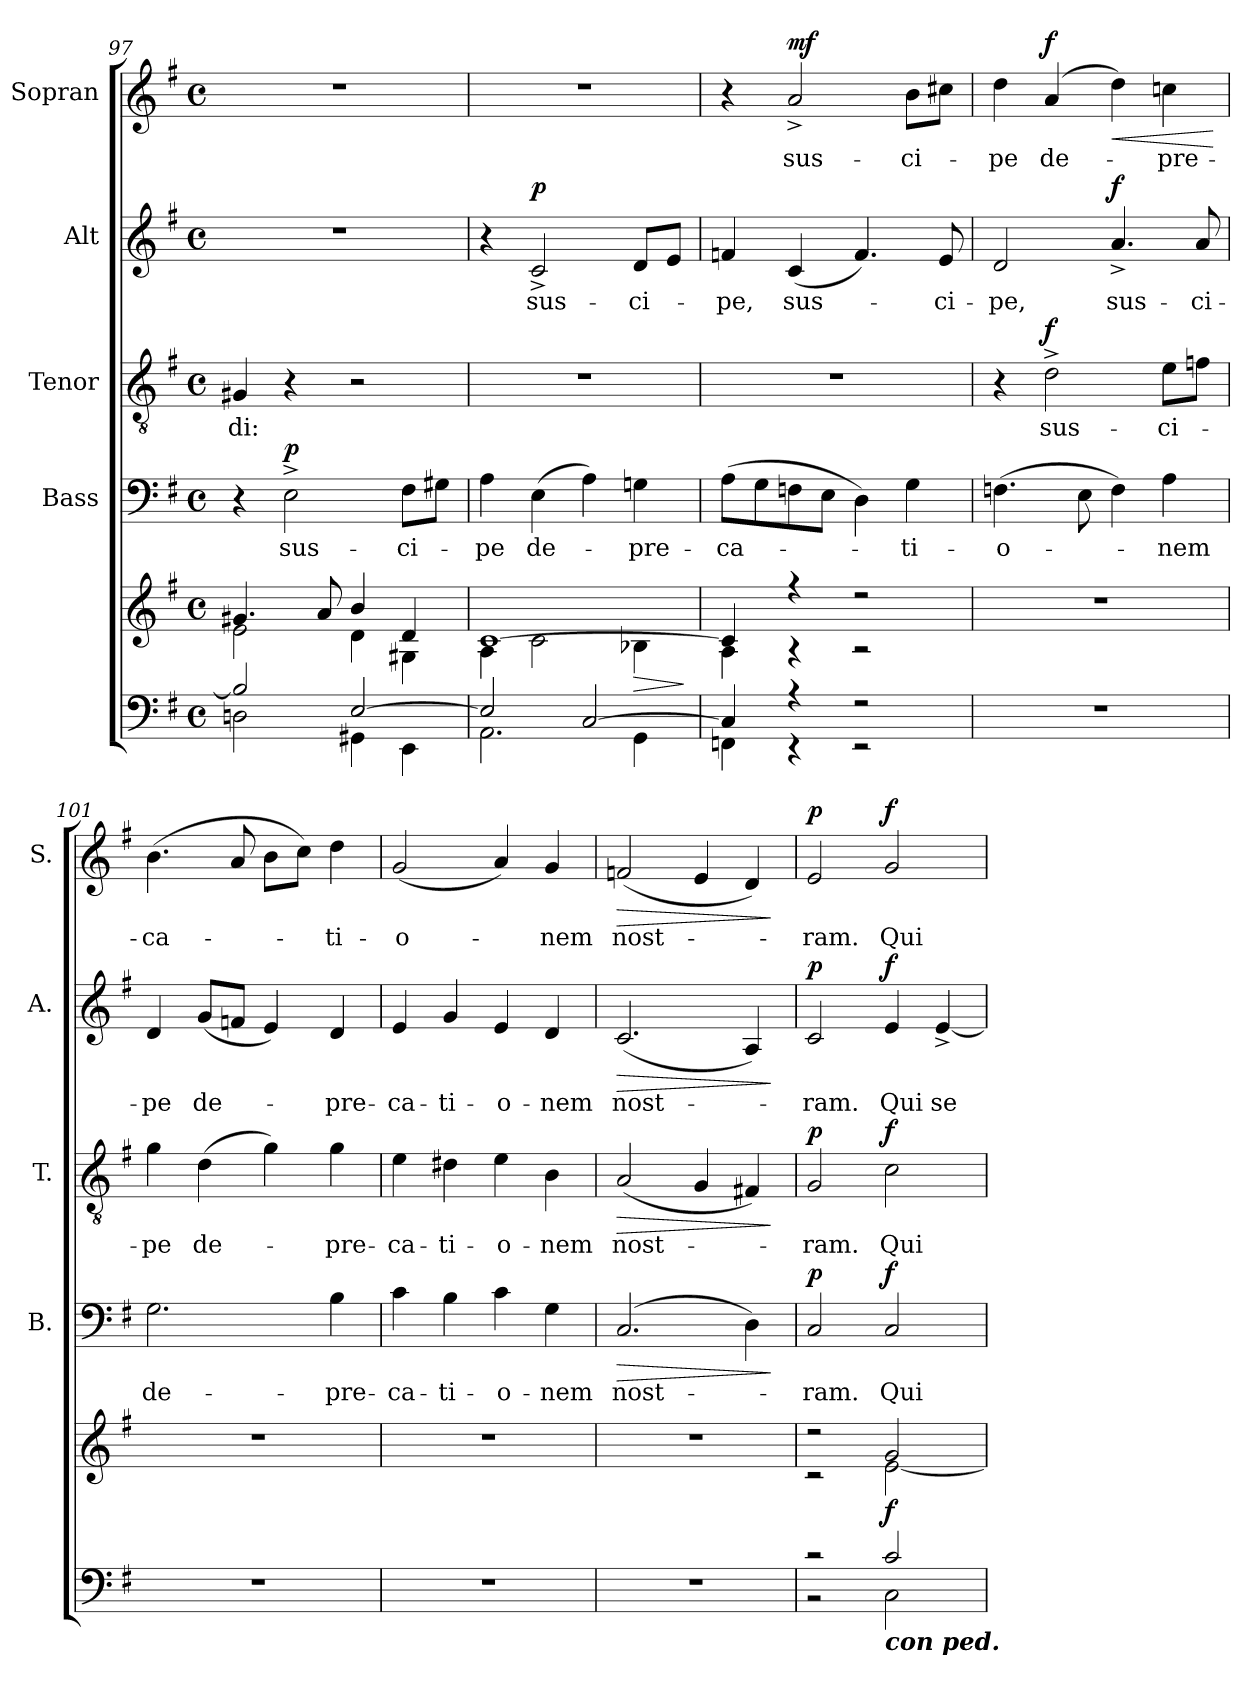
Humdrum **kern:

**kern	**kern	**dynam	**kern	**text	**dynam	**kern	**text	**dynam	**kern	**text	**dynam	**kern	**text	**dynam
*part5	*part5	*part5	*part4	*part4	*part4	*part3	*part3	*part3	*part2	*part2	*part2	*part1	*part1	*part1
*staff6	*staff5	*staff5/6	*staff4	*staff4	*staff4	*staff3	*staff3	*staff3	*staff2	*staff2	*staff2	*staff1	*staff1	*staff1
*	*	*	*I"Bass	*	*	*I"Tenor	*	*	*I"Alt	*	*	*I"Sopran	*	*
*	*	*	*I'B.	*	*	*I'T.	*	*	*I'A.	*	*	*I'S.	*	*
*clefF4	*clefG2	*	*clefF4	*	*	*clefGv2	*	*	*clefG2	*	*	*clefG2	*	*
*k[f#]	*k[f#]	*	*k[f#]	*	*	*k[f#]	*	*	*k[f#]	*	*	*k[f#]	*	*
*G:	*G:	*	*G:	*	*	*G:	*	*	*G:	*	*	*G:	*	*
*M4/4	*M4/4	*	*M4/4	*	*	*M4/4	*	*	*M4/4	*	*	*M4/4	*	*
*met(c)	*met(c)	*	*met(c)	*	*	*met(c)	*	*	*met(c)	*	*	*met(c)	*	*
=97	=97	=97	=97	=97	=97	=97	=97	=97	=97	=97	=97	=97	=97	=97
*^	*^	*	*	*	*	*	*	*	*	*	*	*	*	*
!	!	!	!	!	!	!	!	!	!LO:LY:b	!	!	!	!	!	!	!
2B/]	2Dn\	4.g#X/	2e\	.	4r	.	.	4G#X/	-di:	.	1r	.	.	1r	.	.
!	!	!	!	!	!	!LO:LY:b	!LO:DY:a	!	!	!	!	!	!	!	!	!
.	.	.	.	.	2E^>\	sus-	p	4r	.	.	.	.	.	.	.	.
.	.	8a/	.	.	.	.	.	.	.	.	.	.	.	.	.	.
[>2E/	4GG#X\	4b/	4d\	.	.	.	.	2r	.	.	.	.	.	.	.	.
!	!	!	!	!	!	!LO:LY:b	!	!	!	!	!	!	!	!	!	!
.	4EE\	4d/	4G#X\	.	8F#\L	-ci-	.	.	.	.	.	.	.	.	.	.
.	.	.	.	.	8G#X\J	.	.	.	.	.	.	.	.	.	.	.
=98	=98	=98	=98	=98	=98	=98	=98	=98	=98	=98	=98	=98	=98	=98	=98	=98
!	!	!	!	!	!	!LO:LY:b	!	!	!	!	!	!	!	!	!	!
2E/]	2.AA\	[>1c	4A\	.	4A\	-pe	.	1r	.	.	4r	.	.	1r	.	.
!	!	!	!	!	!	!LO:LY:b	!	!	!	!	!	!LO:LY:b	!LO:DY:a	!	!	!
.	.	.	2c\	.	(>4E\	de-	.	.	.	.	2c^>/	sus-	p	.	.	.
[>2C/	.	.	.	.	4A\)	.	.	.	.	.	.	.	.	.	.	.
!	!	!	!	!LO:HP:b	!	!LO:LY:b	!	!	!	!	!	!LO:LY:b	!	!	!	!
.	4GG\	.	4B-X\	>	4Gn\	-pre-	.	.	.	.	8d/L	-ci-	.	.	.	.
.	.	.	.	.	.	.	.	.	.	.	8e/J	.	.	.	.	.
*v	*v	*	*	*	*	*	*	*	*	*	*	*	*	*	*	*
*	*v	*v	*	*	*	*	*	*	*	*	*	*	*	*	*
.	.	]	.	.	.	.	.	.	.	.	.	.	.	.
!!LO:LB:g=z
=99	=99	=99	=99	=99	=99	=99	=99	=99	=99	=99	=99	=99	=99	=99
*^	*^	*	*	*	*	*	*	*	*	*	*	*	*	*
!	!	!	!	!	!	!LO:LY:b	!	!	!	!	!	!LO:LY:b	!	!	!	!
4C/]	4FFn\	4c/]	4A\	.	(>8A\L	-ca-	.	1r	.	.	4fn/	-pe,	.	4r	.	.
.	.	.	.	.	8G\	.	.	.	.	.	.	.	.	.	.	.
!	!	!	!	!	!	!	!	!	!	!	!	!LO:LY:b	!	!	!LO:LY:b	!LO:DY:a
4r	4r	4r	4r	.	8Fn\	.	.	.	.	.	(<4c/	sus-	.	2a^>/	sus-	mf
.	.	.	.	.	8E\J	.	.	.	.	.	.	.	.	.	.	.
2r	2r	2r	2r	.	4D\)	.	.	.	.	.	4.f/)	.	.	.	.	.
!	!	!	!	!	!	!LO:LY:b	!	!	!	!	!	!	!	!	!LO:LY:b	!
.	.	.	.	.	4G\	-ti-	.	.	.	.	.	.	.	8b\L	-ci-	.
!	!	!	!	!	!	!	!	!	!	!	!	!LO:LY:b	!	!	!	!
.	.	.	.	.	.	.	.	.	.	.	8e/	-ci-	.	8cc#X\J	.	.
*v	*v	*	*	*	*	*	*	*	*	*	*	*	*	*	*	*
*	*v	*v	*	*	*	*	*	*	*	*	*	*	*	*	*
=100	=100	=100	=100	=100	=100	=100	=100	=100	=100	=100	=100	=100	=100	=100
!	!	!	!	!LO:LY:b	!	!	!	!	!	!LO:LY:b	!	!	!LO:LY:b	!
1r	1r	.	(>4.Fn\	-o-	.	4r	.	.	2d/	-pe,	.	4dd\	-pe	.
!	!	!	!	!	!	!	!LO:LY:b	!LO:DY:a	!	!	!	!	!LO:LY:b	!LO:DY:a
.	.	.	.	.	.	2d^>\	sus-	f	.	.	.	(4a/	de-	f
.	.	.	8E\	.	.	.	.	.	.	.	.	.	.	.
!	!	!	!	!	!	!	!	!	!	!LO:LY:b	!LO:DY:a	!	!	!LO:HP:b
.	.	.	4F\)	.	.	.	.	.	4.a^>/	sus-	f	4dd\)	.	<
!	!	!	!	!LO:LY:b	!	!	!LO:LY:b	!	!	!	!	!	!LO:LY:b	!
.	.	.	4A\	-nem	.	8e\L	-ci-	.	.	.	.	4ccn\	-pre-	.
!	!	!	!	!	!	!	!	!	!	!LO:LY:b	!	!	!	!
.	.	.	.	.	.	8fn\J	.	.	8a/	-ci-	.	.	.	.
.	.	.	.	.	.	.	.	.	.	.	.	.	.	[
=101	=101	=101	=101	=101	=101	=101	=101	=101	=101	=101	=101	=101	=101	=101
!	!	!	!	!LO:LY:b	!	!	!LO:LY:b	!	!	!LO:LY:b	!	!	!LO:LY:b	!
1r	1r	.	2.G\	de-	.	4g\	-pe	.	4d/	-pe	.	(>4.b\	-ca-	.
!	!	!	!	!	!	!	!LO:LY:b	!	!	!LO:LY:b	!	!	!	!
.	.	.	.	.	.	(>4d\	de-	.	(<8g/L	de-	.	.	.	.
.	.	.	.	.	.	.	.	.	8fn/J	.	.	8a/	.	.
.	.	.	.	.	.	4g\)	.	.	4e/)	.	.	8b\L	.	.
.	.	.	.	.	.	.	.	.	.	.	.	8cc\J)	.	.
!	!	!	!	!LO:LY:b	!	!	!LO:LY:b	!	!	!LO:LY:b	!	!	!LO:LY:b	!
.	.	.	4B\	-pre-	.	4g\	-pre-	.	4d/	-pre-	.	4dd\	-ti-	.
=102	=102	=102	=102	=102	=102	=102	=102	=102	=102	=102	=102	=102	=102	=102
!	!	!	!	!LO:LY:b	!	!	!LO:LY:b	!	!	!LO:LY:b	!	!	!LO:LY:b	!
1r	1r	.	4c\	-ca-	.	4e\	-ca-	.	4e/	-ca-	.	(<2g/	-o-	.
!	!	!	!	!LO:LY:b	!	!	!LO:LY:b	!	!	!LO:LY:b	!	!	!	!
.	.	.	4B\	-ti-	.	4d#X\	-ti-	.	4g/	-ti-	.	.	.	.
!	!	!	!	!LO:LY:b	!	!	!LO:LY:b	!	!	!LO:LY:b	!	!	!	!
.	.	.	4c\	-o-	.	4e\	-o-	.	4e/	-o-	.	4a/)	.	.
!	!	!	!	!LO:LY:b	!	!	!LO:LY:b	!	!	!LO:LY:b	!	!	!LO:LY:b	!
.	.	.	4G\	-nem	.	4B\	-nem	.	4d/	-nem	.	4g/	-nem	.
=103	=103	=103	=103	=103	=103	=103	=103	=103	=103	=103	=103	=103	=103	=103
!	!	!	!	!LO:LY:b	!LO:HP:b	!	!LO:LY:b	!LO:HP:b	!	!LO:LY:b	!LO:HP:b	!	!LO:LY:b	!LO:HP:b
1r	1r	.	(2.C/	nost-	>	(<2A/	nost-	>	(<2.c/	nost-	>	(<2fn/	nost-	>
.	.	.	.	.	.	4G/	.	.	.	.	.	4e/	.	.
.	.	.	4D\)	.	.	4F#X/)	.	.	4A/)	.	.	4d/)	.	.
.	.	.	.	.	]	.	.	]	.	.	]	.	.	]
!!LO:PB:g=z
=104	=104	=104	=104	=104	=104	=104	=104	=104	=104	=104	=104	=104	=104	=104
*^	*^	*	*	*	*	*	*	*	*	*	*	*	*	*
!	!	!	!	!	!	!LO:LY:b	!LO:DY:a	!	!LO:LY:b	!LO:DY:a	!	!LO:LY:b	!LO:DY:a	!	!LO:LY:b	!LO:DY:a
2r	2r	2r	2r	.	2C/	-ram.	p	2G/	-ram.	p	2c/	-ram.	p	2e/	-ram.	p
!LO:TX:b:Bi:t=con ped.	!	!	!	!	!	!	!	!	!	!	!	!	!	!	!	!
!	!	!	!	!LO:DY:b	!	!LO:LY:b	!LO:DY:a	!	!LO:LY:b	!LO:DY:a	!	!LO:LY:b	!LO:DY:a	!	!LO:LY:b	!LO:DY:a
2c/	2C\	2g/	[<2e\	f	2C/	Qui	f	2c\	Qui	f	4e/	Qui	f	2g/	Qui	f
!	!	!	!	!	!	!	!	!	!	!	!	!LO:LY:b	!	!	!	!
.	.	.	.	.	.	.	.	.	.	.	[4e^>/	se-	.	.	.	.
*v	*v	*	*	*	*	*	*	*	*	*	*	*	*	*	*	*
*	*v	*v	*	*	*	*	*	*	*	*	*	*	*	*	*
=	=	=	=	=	=	=	=	=	=	=	=	=	=	=
*-	*-	*-	*-	*-	*-	*-	*-	*-	*-	*-	*-	*-	*-	*-
